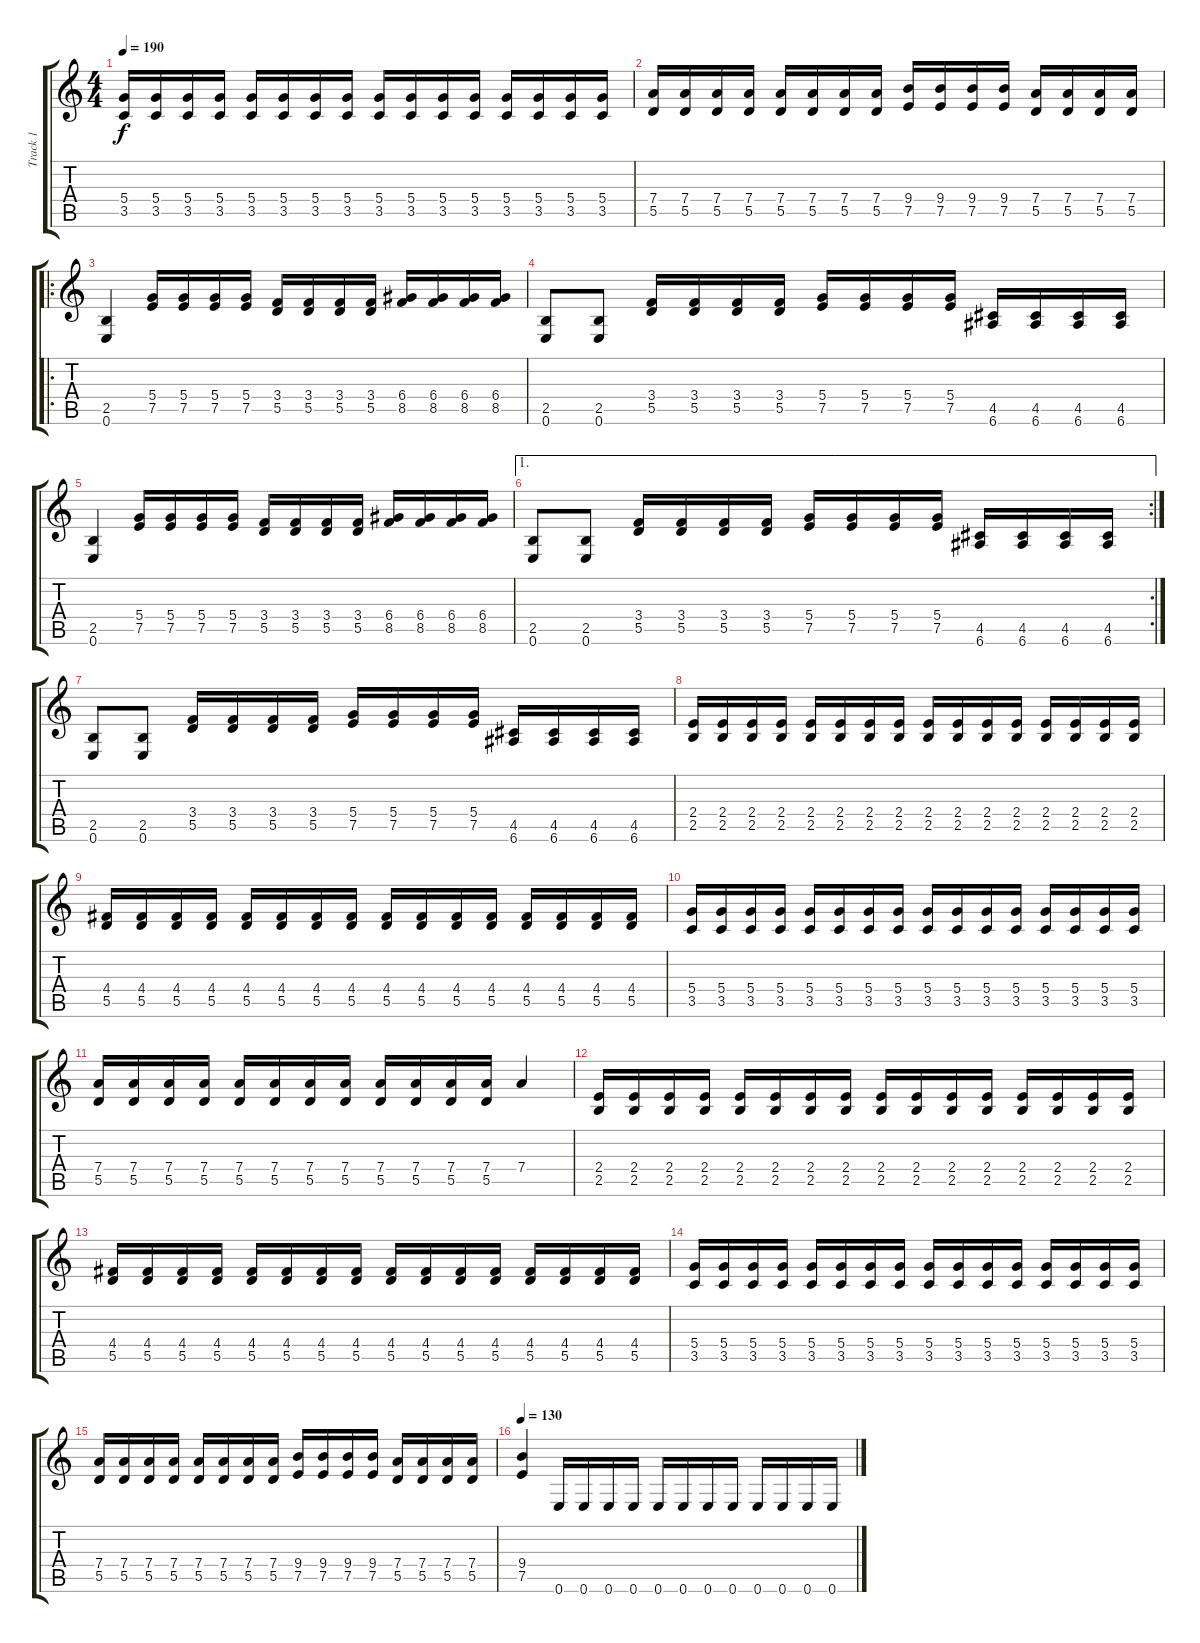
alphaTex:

\track ("Track 1" "Track 1") {instrument distortionguitar}
\staff {score tabs}
\tuning (E4 B3 G3 D3 A2 E2) {hide}
\ts (4 4)
\tempo 190
\clef g2
\ks c
(5.4 3.5).16{dy f} (5.4 3.5).16 (5.4 3.5).16 (5.4 3.5).16 (5.4 3.5).16 (5.4 3.5).16 (5.4 3.5).16 (5.4 3.5).16 (5.4 3.5).16 (5.4 3.5).16 (5.4 3.5).16 (5.4 3.5).16 (5.4 3.5).16 (5.4 3.5).16 (5.4 3.5).16 (5.4 3.5).16 |
(7.4 5.5).16 (7.4 5.5).16 (7.4 5.5).16 (7.4 5.5).16 (7.4 5.5).16 (7.4 5.5).16 (7.4 5.5).16 (7.4 5.5).16 (9.4 7.5).16 (9.4 7.5).16 (9.4 7.5).16 (9.4 7.5).16 (7.4 5.5).16 (7.4 5.5).16 (7.4 5.5).16 (7.4 5.5).16 |
\ro
(2.5 0.6).4 (5.4 7.5).16 (5.4 7.5).16 (5.4 7.5).16 (5.4 7.5).16 (3.4 5.5).16 (3.4 5.5).16 (3.4 5.5).16 (3.4 5.5).16 (6.4 8.5).16 (6.4 8.5).16 (6.4 8.5).16 (6.4 8.5).16 |
(2.5 0.6).8 (2.5 0.6).8 (3.4 5.5).16 (3.4 5.5).16 (3.4 5.5).16 (3.4 5.5).16 (5.4 7.5).16 (5.4 7.5).16 (5.4 7.5).16 (5.4 7.5).16 (4.5 6.6).16 (4.5 6.6).16 (4.5 6.6).16 (4.5 6.6).16 |
(2.5 0.6).4 (5.4 7.5).16 (5.4 7.5).16 (5.4 7.5).16 (5.4 7.5).16 (3.4 5.5).16 (3.4 5.5).16 (3.4 5.5).16 (3.4 5.5).16 (6.4 8.5).16 (6.4 8.5).16 (6.4 8.5).16 (6.4 8.5).16 |
\ae 1
\rc 2
(2.5 0.6).8 (2.5 0.6).8 (3.4 5.5).16 (3.4 5.5).16 (3.4 5.5).16 (3.4 5.5).16 (5.4 7.5).16 (5.4 7.5).16 (5.4 7.5).16 (5.4 7.5).16 (4.5 6.6).16 (4.5 6.6).16 (4.5 6.6).16 (4.5 6.6).16 |
(2.5 0.6).8 (2.5 0.6).8 (3.4 5.5).16 (3.4 5.5).16 (3.4 5.5).16 (3.4 5.5).16 (5.4 7.5).16 (5.4 7.5).16 (5.4 7.5).16 (5.4 7.5).16 (4.5 6.6).16 (4.5 6.6).16 (4.5 6.6).16 (4.5 6.6).16 |
(2.4 2.5).16 (2.4 2.5).16 (2.4 2.5).16 (2.4 2.5).16 (2.4 2.5).16 (2.4 2.5).16 (2.4 2.5).16 (2.4 2.5).16 (2.4 2.5).16 (2.4 2.5).16 (2.4 2.5).16 (2.4 2.5).16 (2.4 2.5).16 (2.4 2.5).16 (2.4 2.5).16 (2.4 2.5).16 |
(4.4 5.5).16 (4.4 5.5).16 (4.4 5.5).16 (4.4 5.5).16 (4.4 5.5).16 (4.4 5.5).16 (4.4 5.5).16 (4.4 5.5).16 (4.4 5.5).16 (4.4 5.5).16 (4.4 5.5).16 (4.4 5.5).16 (4.4 5.5).16 (4.4 5.5).16 (4.4 5.5).16 (4.4 5.5).16 |
(5.4 3.5).16 (5.4 3.5).16 (5.4 3.5).16 (5.4 3.5).16 (5.4 3.5).16 (5.4 3.5).16 (5.4 3.5).16 (5.4 3.5).16 (5.4 3.5).16 (5.4 3.5).16 (5.4 3.5).16 (5.4 3.5).16 (5.4 3.5).16 (5.4 3.5).16 (5.4 3.5).16 (5.4 3.5).16 |
(7.4 5.5).16 (7.4 5.5).16 (7.4 5.5).16 (7.4 5.5).16 (7.4 5.5).16 (7.4 5.5).16 (7.4 5.5).16 (7.4 5.5).16 (7.4 5.5).16 (7.4 5.5).16 (7.4 5.5).16 (7.4 5.5).16 7.4.4 |
(2.4 2.5).16 (2.4 2.5).16 (2.4 2.5).16 (2.4 2.5).16 (2.4 2.5).16 (2.4 2.5).16 (2.4 2.5).16 (2.4 2.5).16 (2.4 2.5).16 (2.4 2.5).16 (2.4 2.5).16 (2.4 2.5).16 (2.4 2.5).16 (2.4 2.5).16 (2.4 2.5).16 (2.4 2.5).16 |
(4.4 5.5).16 (4.4 5.5).16 (4.4 5.5).16 (4.4 5.5).16 (4.4 5.5).16 (4.4 5.5).16 (4.4 5.5).16 (4.4 5.5).16 (4.4 5.5).16 (4.4 5.5).16 (4.4 5.5).16 (4.4 5.5).16 (4.4 5.5).16 (4.4 5.5).16 (4.4 5.5).16 (4.4 5.5).16 |
(5.4 3.5).16 (5.4 3.5).16 (5.4 3.5).16 (5.4 3.5).16 (5.4 3.5).16 (5.4 3.5).16 (5.4 3.5).16 (5.4 3.5).16 (5.4 3.5).16 (5.4 3.5).16 (5.4 3.5).16 (5.4 3.5).16 (5.4 3.5).16 (5.4 3.5).16 (5.4 3.5).16 (5.4 3.5).16 |
(7.4 5.5).16 (7.4 5.5).16 (7.4 5.5).16 (7.4 5.5).16 (7.4 5.5).16 (7.4 5.5).16 (7.4 5.5).16 (7.4 5.5).16 (9.4 7.5).16 (9.4 7.5).16 (9.4 7.5).16 (9.4 7.5).16 (7.4 5.5).16 (7.4 5.5).16 (7.4 5.5).16 (7.4 5.5).16 |
\tempo 130
(9.4 7.5).4 0.6.16 0.6.16 0.6.16 0.6.16 0.6.16 0.6.16 0.6.16 0.6.16 0.6.16 0.6.16 0.6.16 0.6.16
